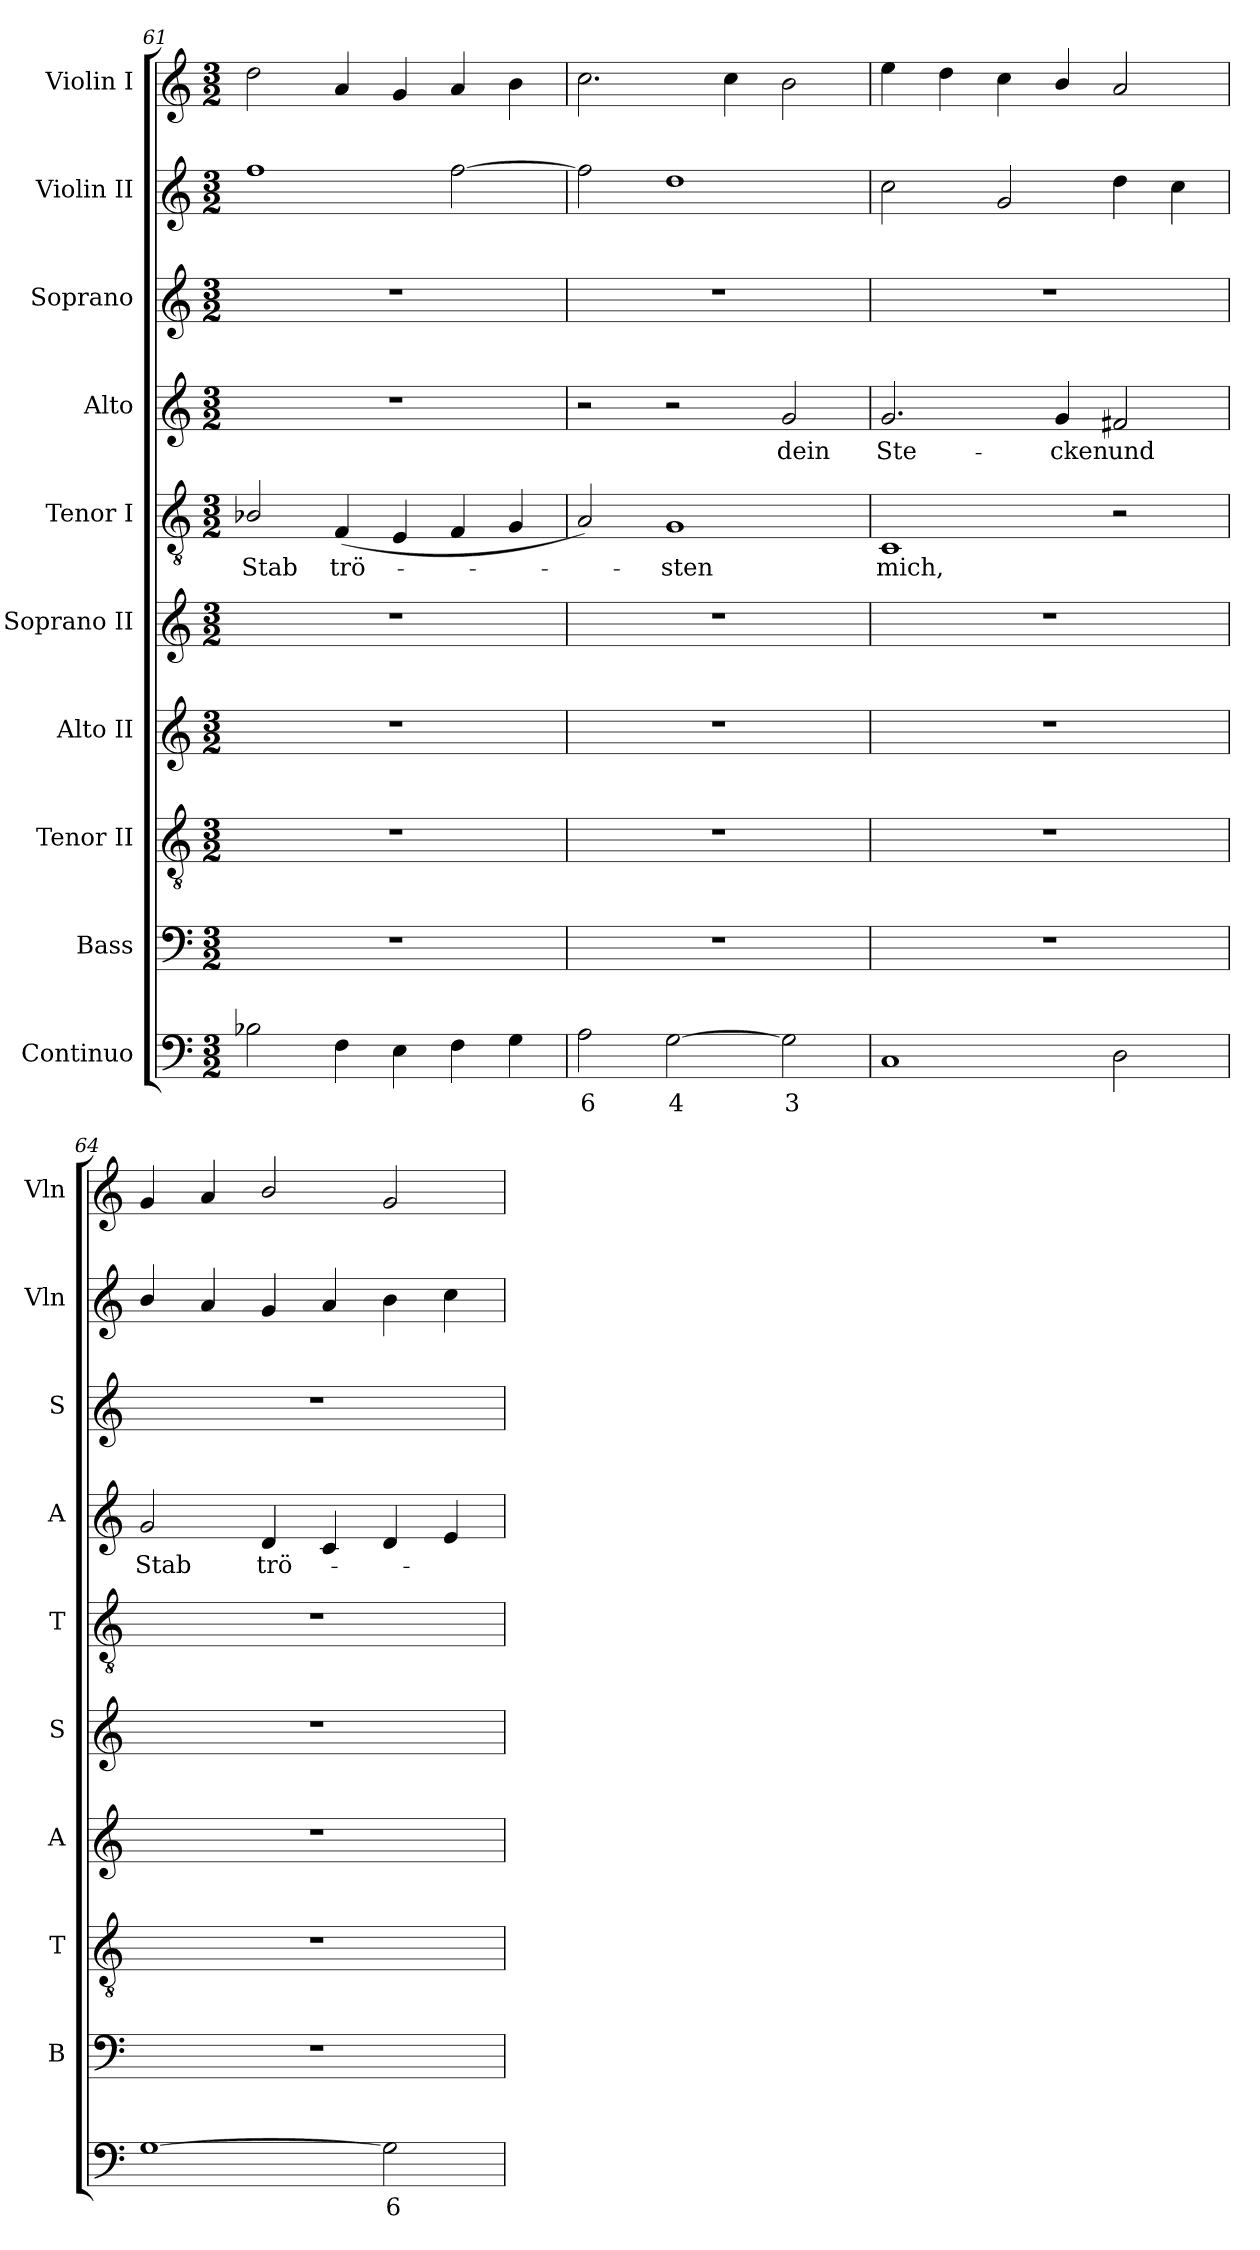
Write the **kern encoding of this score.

**kern	**text	**kern	**kern	**kern	**kern	**kern	**text	**kern	**text	**kern	**kern	**kern
*part10	*part10	*part9	*part8	*part7	*part6	*part5	*part5	*part4	*part4	*part3	*part2	*part1
*staff10	*staff10	*staff9	*staff8	*staff7	*staff6	*staff5	*staff5	*staff4	*staff4	*staff3	*staff2	*staff1
*I"Continuo	*	*I"Bass	*I"Tenor II	*I"Alto II	*I"Soprano II	*I"Tenor I	*	*I"Alto	*	*I"Soprano	*I"Violin II	*I"Violin I
*	*	*I'B	*I'T	*I'A	*I'S	*I'T	*	*I'A	*	*I'S	*I'Vln	*I'Vln
*clefF4	*	*clefF4	*clefGv2	*clefG2	*clefG2	*clefGv2	*	*clefG2	*	*clefG2	*clefG2	*clefG2
*k[]	*	*k[]	*k[]	*k[]	*k[]	*k[]	*	*k[]	*	*k[]	*k[]	*k[]
*C:	*	*C:	*C:	*C:	*C:	*C:	*	*C:	*	*C:	*C:	*C:
*M3/2	*	*M3/2	*M3/2	*M3/2	*M3/2	*M3/2	*	*M3/2	*	*M3/2	*M3/2	*M3/2
=61	=61	=61	=61	=61	=61	=61	=61	=61	=61	=61	=61	=61
!	!	!	!	!	!	!	!LO:LY:b	!LO:N:vis=1	!	!	!	!
2B-X	.	1.r	1.r	1.r	1.r	2B-X/	Stab	1.r	.	1.r	1ff	2dd
!	!	!	!	!	!	!	!LO:LY:b	!	!	!	!	!
4F	.	.	.	.	.	(<4F	trö-	.	.	.	.	4a
4E	.	.	.	.	.	4E	.	.	.	.	.	4g
4F	.	.	.	.	.	4F	.	.	.	.	[2ff	4a
4G	.	.	.	.	.	4G	.	.	.	.	.	4b
=62	=62	=62	=62	=62	=62	=62	=62	=62	=62	=62	=62	=62
!	!LO:LY:b	!	!	!	!	!	!	!	!	!	!	!
2A	6	1.r	1.r	1.r	1.r	2A)	.	2r	.	1.r	2ff]	2.cc
!	!LO:LY:b	!	!	!	!	!	!LO:LY:b	!	!	!	!	!
[2G	4	.	.	.	.	1G	sten	2r	.	.	1dd	.
.	.	.	.	.	.	.	.	.	.	.	.	4cc
!	!LO:LY:b	!	!	!	!	!	!	!	!LO:LY:b	!	!	!
2G]	3	.	.	.	.	.	.	2g	dein	.	.	2b
=63	=63	=63	=63	=63	=63	=63	=63	=63	=63	=63	=63	=63
!	!	!	!	!	!	!	!LO:LY:b	!	!LO:LY:b	!	!	!
1C	.	1.r	1.r	1.r	1.r	1C	mich,	2.g	Ste-	1.r	2cc	4ee
.	.	.	.	.	.	.	.	.	.	.	.	4dd
.	.	.	.	.	.	.	.	.	.	.	2g	4cc
!	!	!	!	!	!	!	!	!	!LO:LY:b	!	!	!
.	.	.	.	.	.	.	.	4g	-cken	.	.	4b/
!	!	!	!	!	!	!	!	!	!LO:LY:b	!	!	!
2D	.	.	.	.	.	2r	.	2f#X	und	.	4dd	2a
.	.	.	.	.	.	.	.	.	.	.	4cc	.
=64	=64	=64	=64	=64	=64	=64	=64	=64	=64	=64	=64	=64
!	!	!	!	!	!	!LO:N:vis=1	!	!	!LO:LY:b	!	!	!
[1G	.	1.r	1.r	1.r	1.r	1.r	.	2g	Stab	1.r	4b/	4g
.	.	.	.	.	.	.	.	.	.	.	4a	4a
!	!	!	!	!	!	!	!	!	!LO:LY:b	!	!	!
.	.	.	.	.	.	.	.	4d	trö-	.	4g	2b/
.	.	.	.	.	.	.	.	4c	.	.	4a	.
!	!LO:LY:b	!	!	!	!	!	!	!	!	!	!	!
2G]	6	.	.	.	.	.	.	4d	.	.	4b	2g
.	.	.	.	.	.	.	.	4e	.	.	4cc	.
=	=	=	=	=	=	=	=	=	=	=	=	=
*-	*-	*-	*-	*-	*-	*-	*-	*-	*-	*-	*-	*-
